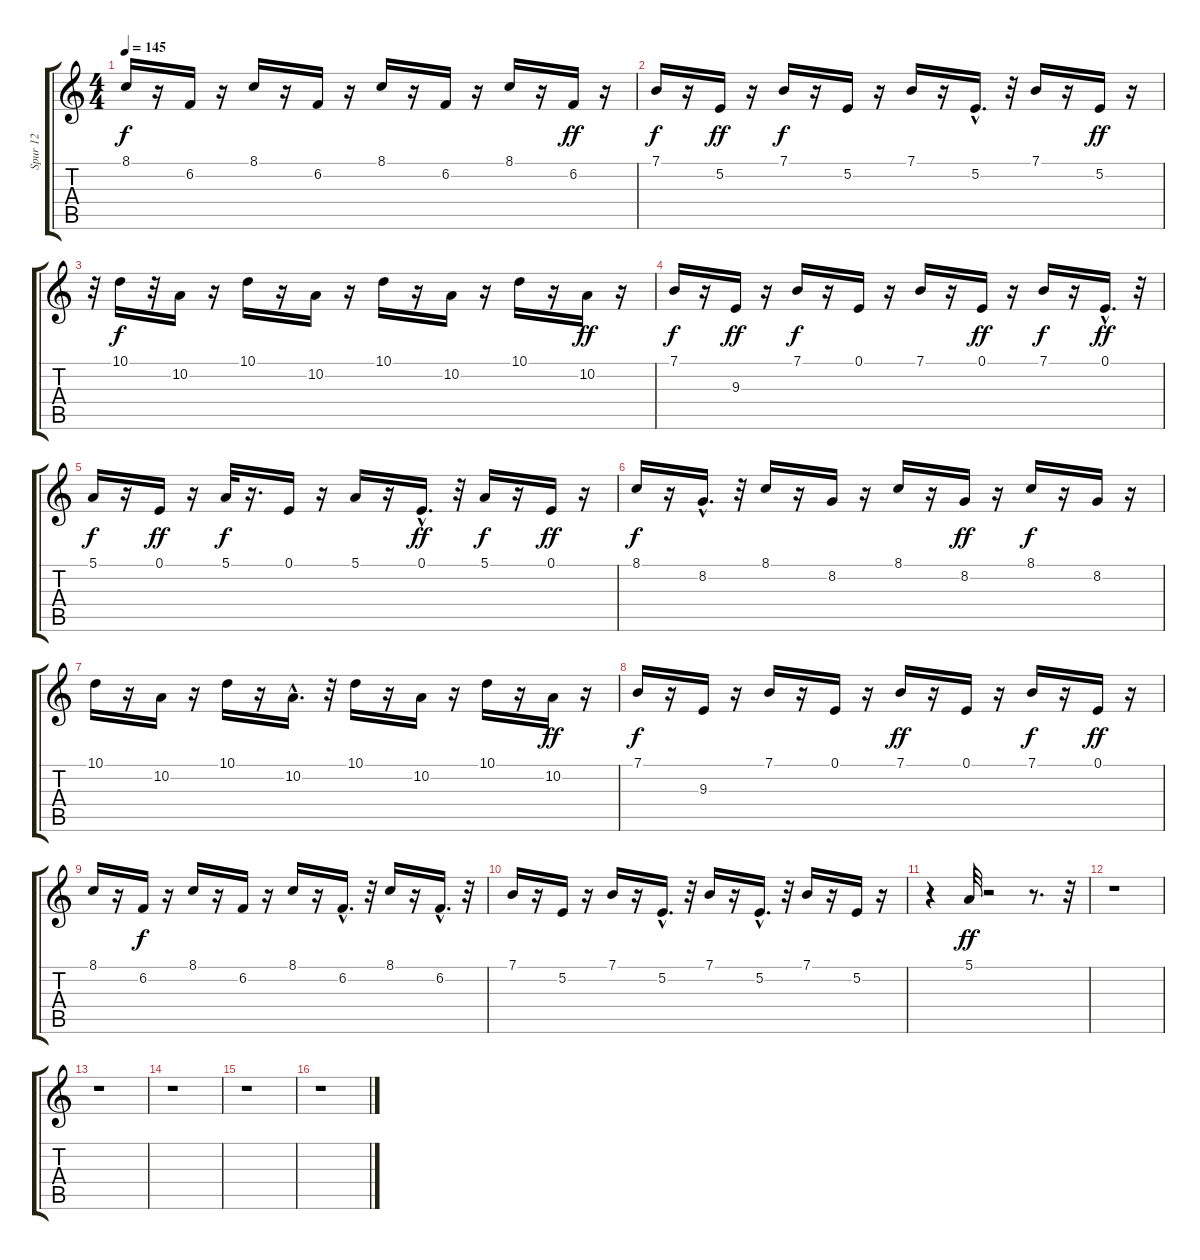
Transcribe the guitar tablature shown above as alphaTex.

\track ("Spur 12" "Spur 12") {instrument lead2sawtooth}
\staff {score tabs}
\tuning (E4 B3 G3 D3 A2 E2) {hide}
\ts (4 4)
\tempo 145
\clef g2
\ks c
8.1.16{dy f} r.16 6.2.16 r.16 8.1.16 r.16 6.2.16 r.16 8.1.16 r.16 6.2.16 r.16 8.1.16 r.16 6.2.16{dy ff} r.16 |
7.1.16{dy f} r.16 5.2.16{dy ff} r.16 7.1.16{dy f} r.16 5.2.16 r.16 7.1.16 r.16 5.2{hac}.16{d} r.32 7.1.16 r.16 5.2.16{dy ff} r.16 |
r.32 10.1.16{dy f} r.32 10.2.16 r.16 10.1.16 r.16 10.2.16 r.16 10.1.16 r.16 10.2.16 r.16 10.1.16 r.16 10.2.16{dy ff} r.16 |
7.1.16{dy f} r.16 9.3.16{dy ff} r.16 7.1.16{dy f} r.16 0.1.16 r.16 7.1.16 r.16 0.1.16{dy ff} r.16 7.1.16{dy f} r.16 0.1{hac}.16{d dy ff} r.32 |
5.1.16{dy f} r.16 0.1.16{dy ff} r.16 5.1.32{dy f} r.16{d} 0.1.16 r.16 5.1.16 r.16 0.1{hac}.16{d dy ff} r.32 5.1.16{dy f} r.16 0.1.16{dy ff} r.16 |
8.1.16{dy f} r.16 8.2{hac}.16{d} r.32 8.1.16 r.16 8.2.16 r.16 8.1.16 r.16 8.2.16{dy ff} r.16 8.1.16{dy f} r.16 8.2.16 r.16 |
10.1.16 r.16 10.2.16 r.16 10.1.16 r.16 10.2{hac}.16{d} r.32 10.1.16 r.16 10.2.16 r.16 10.1.16 r.16 10.2.16{dy ff} r.16 |
7.1.16{dy f} r.16 9.3.16 r.16 7.1.16 r.16 0.1.16 r.16 7.1.16{dy ff} r.16 0.1.16 r.16 7.1.16{dy f} r.16 0.1.16{dy ff} r.16 |
8.1.16 r.16 6.2.16{dy f} r.16 8.1.16 r.16 6.2.16 r.16 8.1.16 r.16 6.2{hac}.16{d} r.32 8.1.16 r.16 6.2{hac}.16{d} r.32 |
7.1.16 r.16 5.2.16 r.16 7.1.16 r.16 5.2{hac}.16{d} r.32 7.1.16 r.16 5.2{hac}.16{d} r.32 7.1.16 r.16 5.2.16 r.16 |
r.4 5.1.32{dy ff} r.2 r.8{d} r.32 |
r.1 |
r.1 |
r.1 |
r.1 |
r.1
